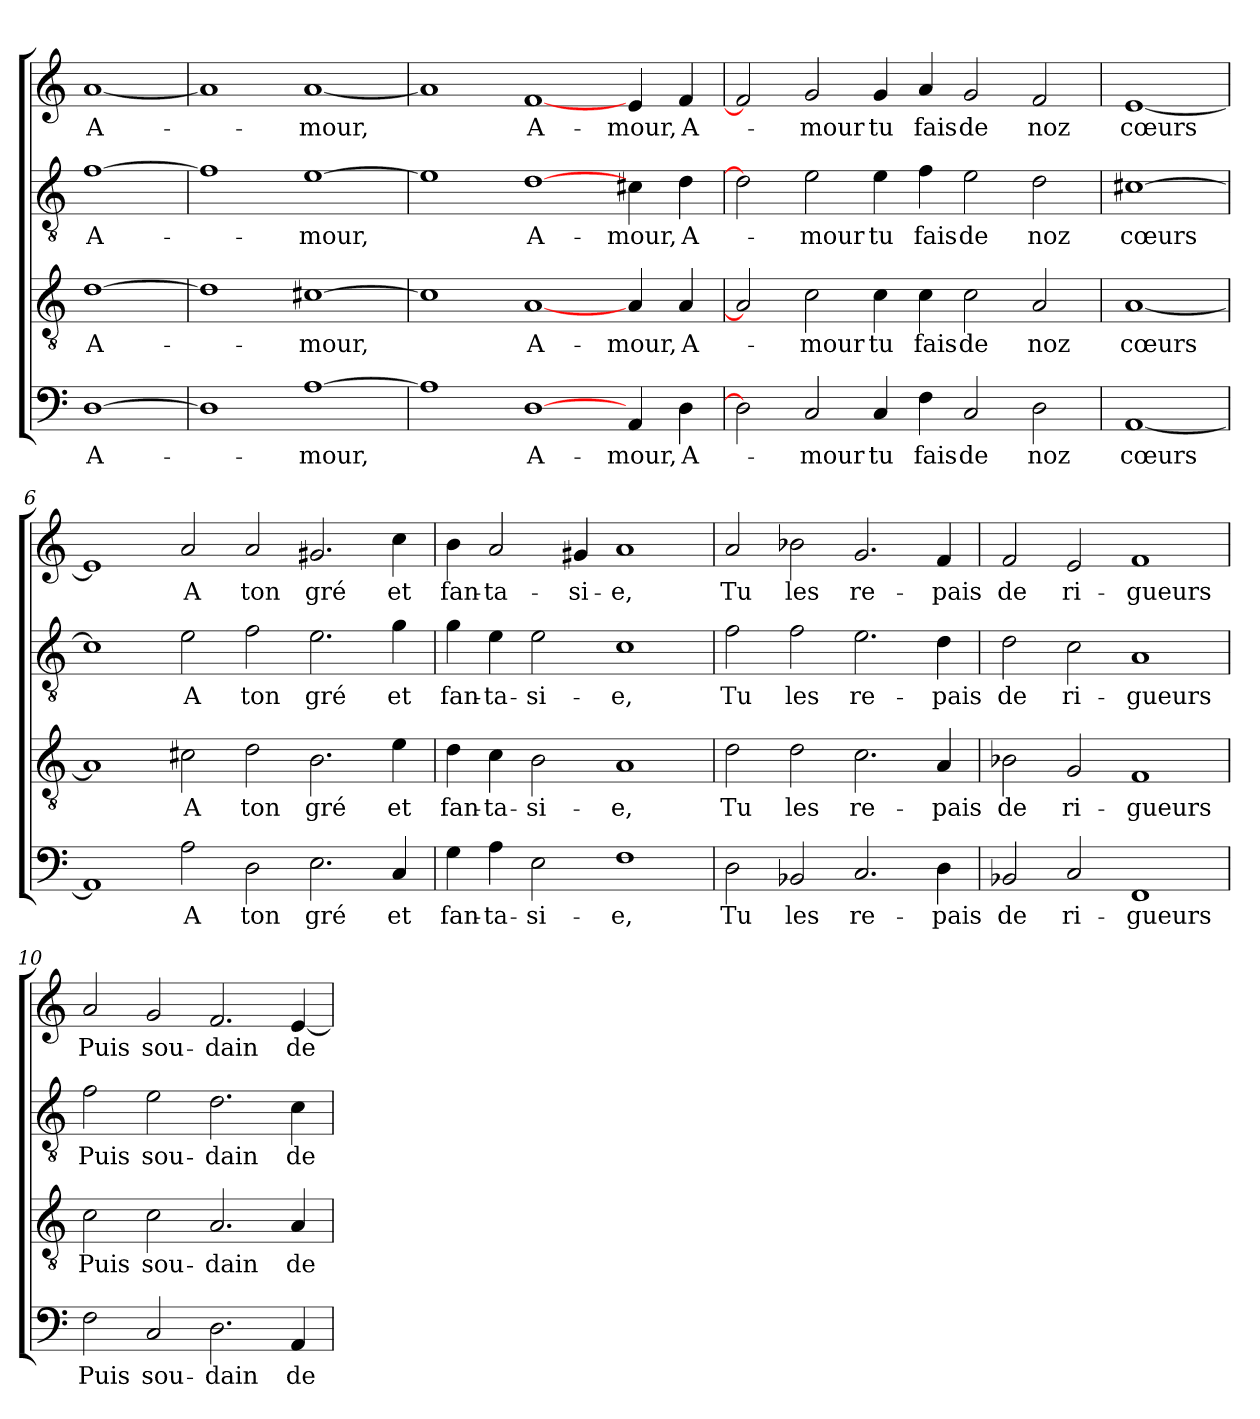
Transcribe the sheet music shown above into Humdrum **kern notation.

**kern	**text	**kern	**text	**kern	**text	**kern	**text
*part4	*part4	*part3	*part3	*part2	*part2	*part1	*part1
*staff4	*staff4	*staff3	*staff3	*staff2	*staff2	*staff1	*staff1
*clefF4	*	*clefGv2	*	*clefGv2	*	*clefG2	*
*k[]	*	*k[]	*	*k[]	*	*k[]	*
=1	=1	=1	=1	=1	=1	=1	=1
[1D	A-	[1d	A-	[1f	A-	[1a	A-
=2	=2	=2	=2	=2	=2	=2	=2
1D]	.	1d]	.	1f]	.	1a]	.
[1A	-mour,	[1c#X	-mour,	[1e	-mour,	[1a	-mour,
=3	=3	=3	=3	=3	=3	=3	=3
1A]	.	1c#]	.	1e]	.	1a]	.
[1D	A-	[1A	A-	[1d	A-	[1f	A-
4AA	-mour,	4A	-mour,	4c#X	-mour,	4e	-mour,
4D	A-	4A	A-	4d	A-	4f	A-
=4	=4	=4	=4	=4	=4	=4	=4
2D]	.	2A]	.	2d]	.	2f]	.
2C	-mour	2c	-mour	2e	-mour	2g	-mour
4C	tu	4c	tu	4e	tu	4g	tu
4F	fais	4c	fais	4f	fais	4a	fais
2C	de	2c	de	2e	de	2g	de
2D	noz	2A	noz	2d	noz	2f	noz
=5	=5	=5	=5	=5	=5	=5	=5
[1AA	cœurs	[1A	cœurs	[1c#X	cœurs	[1e	cœurs
=6	=6	=6	=6	=6	=6	=6	=6
1AA]	.	1A]	.	1c#]	.	1e]	.
2A	A	2c#X	A	2e	A	2a	A
2D	ton	2d	ton	2f	ton	2a	ton
2.E	gré	2.B	gré	2.e	gré	2.g#X	gré
4C	et	4e	et	4g	et	4cc	et
!!LO:LB:g=z
=7	=7	=7	=7	=7	=7	=7	=7
4G	fan-	4d	fan-	4g	fan-	4b	fan-
4A	-ta-	4c	-ta-	4e	-ta-	2a	-ta-
2E	-si-	2B	-si-	2e	-si-	.	.
.	.	.	.	.	.	4g#X	-si-
1F	-e,	1A	-e,	1c	-e,	1a	-e,
=8	=8	=8	=8	=8	=8	=8	=8
2D	Tu	2d	Tu	2f	Tu	2a	Tu
2BB-X	les	2d	les	2f	les	2b-X	les
2.C	re-	2.c	re-	2.e	re-	2.g	re-
4D	-pais	4A	-pais	4d	-pais	4f	-pais
=9	=9	=9	=9	=9	=9	=9	=9
2BB-X	de	2B-X	de	2d	de	2f	de
2C	ri-	2G	ri-	2c	ri-	2e	ri-
1FF	-gueurs	1F	-gueurs	1A	-gueurs	1f	-gueurs
=10	=10	=10	=10	=10	=10	=10	=10
2F	Puis	2c	Puis	2f	Puis	2a	Puis
2C	sou-	2c	sou-	2e	sou-	2g	sou-
2.D	-dain	2.A	-dain	2.d	-dain	2.f	-dain
4AA	de	4A	de	4c	de	[4e	de
=	=	=	=	=	=	=	=
*-	*-	*-	*-	*-	*-	*-	*-
